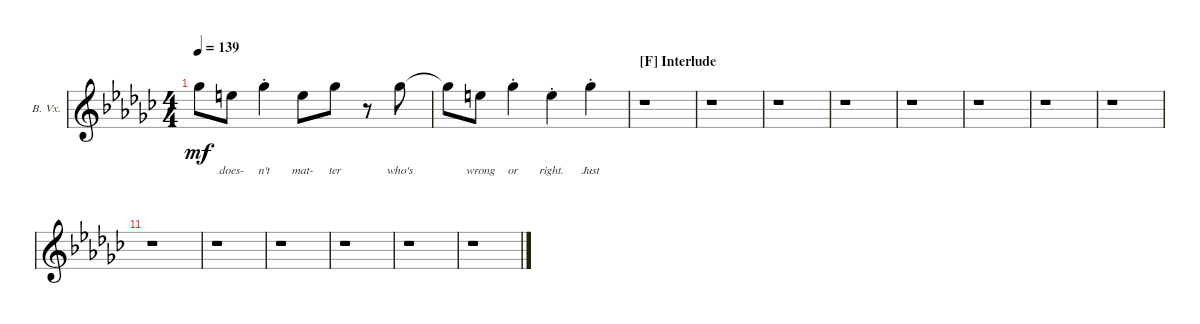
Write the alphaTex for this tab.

\bracketExtendMode groupsimilarinstruments
\firstSystemTrackNameOrientation horizontal
\otherSystemsTrackNameOrientation horizontal
\defaultBarNumberDisplay FirstOfSystem
\track ("Backing Vocals" "B. Vx.") {instrument synthvoice}
\staff {score}
\tuning (Eb4 Bb3 Gb3 Db3 Ab2 Eb2)
\displaytranspose 13
\ts (4 4)
\tempo 139
\clef g2
\ks gb
2.1{t}.8{lyrics (0 "") lyrics (1 "") lyrics (2 "") lyrics (3 "") lyrics (4 "") dy mf} 14.4.8{lyrics (0 "does-") lyrics (1 "") lyrics (2 "") lyrics (3 "") lyrics (4 "")} 11.3{st}.4{lyrics (0 "n't") lyrics (1 "") lyrics (2 "") lyrics (3 "") lyrics (4 "")} 9.3.8{lyrics (0 "mat-") lyrics (1 "") lyrics (2 "") lyrics (3 "") lyrics (4 "")} 2.1.8{lyrics (0 "ter") lyrics (1 "") lyrics (2 "") lyrics (3 "") lyrics (4 "")} r.8 11.3.8{lyrics (0 "who's") lyrics (1 "") lyrics (2 "") lyrics (3 "") lyrics (4 "")} |
11.3{t}.8{lyrics (0 "") lyrics (1 "") lyrics (2 "") lyrics (3 "") lyrics (4 "")} 9.3.8{lyrics (0 "wrong") lyrics (1 "") lyrics (2 "") lyrics (3 "") lyrics (4 "")} 11.3{st}.4{lyrics (0 "or") lyrics (1 "") lyrics (2 "") lyrics (3 "") lyrics (4 "")} 9.3{st}.4{lyrics (0 "right.") lyrics (1 "") lyrics (2 "") lyrics (3 "") lyrics (4 "")} 11.3{st}.4{lyrics (0 "Just") lyrics (1 "") lyrics (2 "") lyrics (3 "") lyrics (4 "")} |
\section ("F" "Interlude")
r.1 |
r.1 |
r.1 |
r.1 |
r.1 |
r.1 |
r.1 |
r.1 |
r.1 |
r.1 |
r.1 |
r.1 |
r.1 |
r.1
